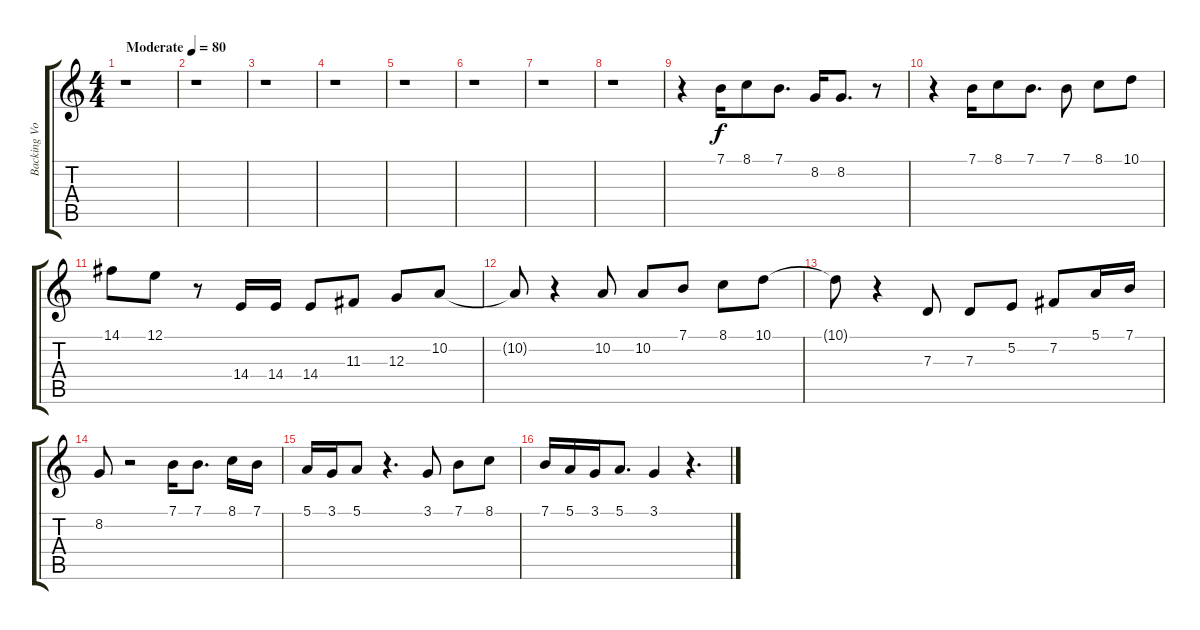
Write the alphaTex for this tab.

\track ("Backing Vocal" "Backing Vo") {instrument pad7halo}
\staff {score tabs}
\tuning (E4 B3 G3 D3 A2 E2) {hide}
\ts (4 4)
\tempo (80 "Moderate")
\clef g2
\ks c
r.1{dy f instrument pad7halo} |
r.1 |
r.1 |
r.1 |
r.1 |
r.1 |
r.1 |
r.1 |
r.4 7.1.16 8.1.8 7.1.8{d} 8.2.16 8.2.8{d} r.8 |
r.4 7.1.16 8.1.8 7.1.8{d} 7.1.8 8.1.8 10.1.8 |
14.1.8 12.1.8 r.8 14.4.16 14.4.16 14.4.8 11.3.8 12.3.8 10.2.8 |
10.2{t}.8 r.4 10.2.8 10.2.8 7.1.8 8.1.8 10.1.8 |
10.1{t}.8 r.4 7.3.8 7.3.8 5.2.8 7.2.8 5.1.16 7.1.16 |
8.2.8 r.2 7.1.16 7.1.8{d} 8.1.16 7.1.16 |
5.1.16 3.1.16 5.1.8 r.4{d} 3.1.8 7.1.8 8.1.8 |
7.1.16 5.1.16 3.1.16 5.1.8{d} 3.1.4 r.4{d}
